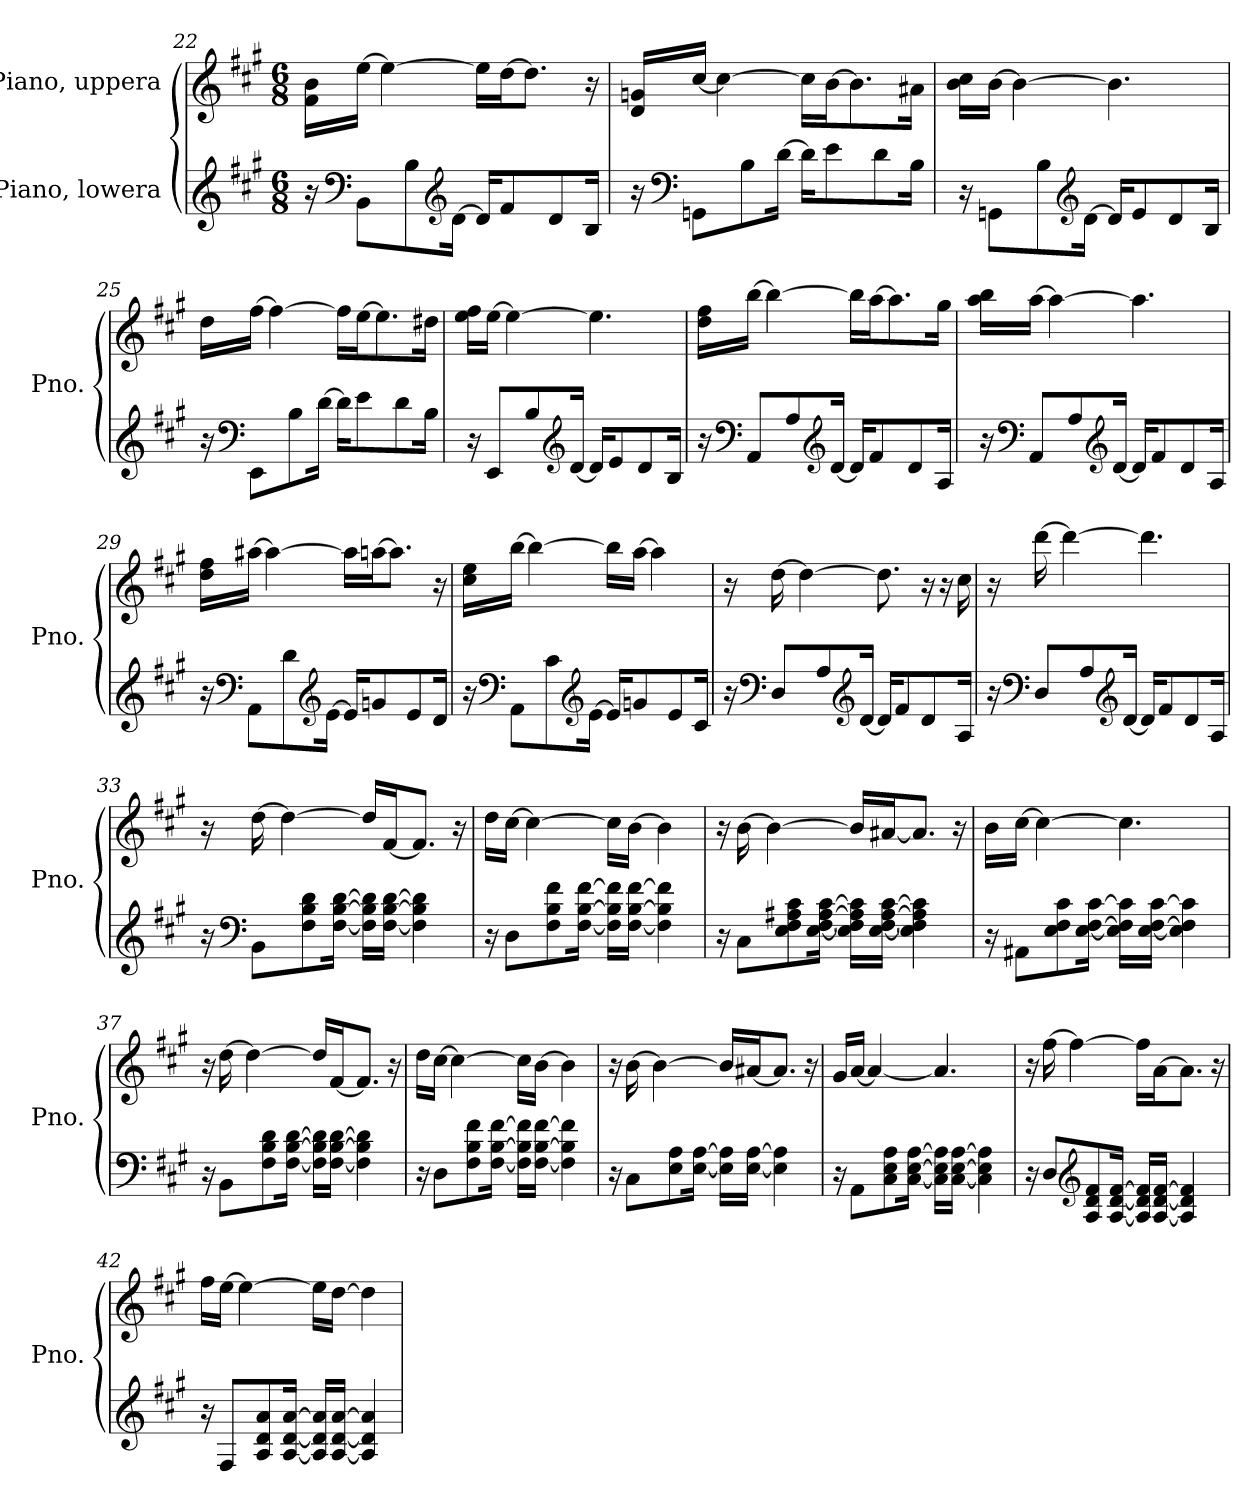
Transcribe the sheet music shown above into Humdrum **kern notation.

**kern	**kern
*part2	*part1
*staff2	*staff1
*I"Piano, lowera	*I"Piano, uppera
*I'Pno.	*I'Pno.
*clefG2	*clefG2
*k[f#c#g#]	*k[f#c#g#]
*M6/8	*M6/8
=22	=22
16r	16f#\ 16b\LL
*clefF4	*
8BB\L	[16ee\JJ
.	4ee\_
8B\	.
*clefG2	*
[16d\Jk	.
16d/KL]	16ee\LL]
8f#/	[16dd\J
.	8.dd\J]
8d/	.
16B/Jk	16r
=23	=23
16r	16d/ 16gn/LL
*clefF4	*
8GGn\L	[16cc#/JJ
.	4cc#\_
8B\	.
[16d\Jk	.
16d\KL]	16cc#\LL]
8e\	[16b\J
.	8.b\]
8d\	.
16B\Jk	16a#X\Jk
!!LO:LB:g=z
=24	=24
16r	16b\ 16cc#\LL
8GGn\L	[16b\JJ
.	4b\_
8B\	.
*clefG2	*
[16d\Jk	.
16d/KL]	4.b\]
8e/	.
8d/	.
16B/Jk	.
=25	=25
16r	16dd\LL
*clefF4	*
8EE\L	[16ff#\JJ
.	4ff#\_
8B\	.
[16d\Jk	.
16d\KL]	16ff#\LL]
8e\	[16ee\J
.	8.ee\]
8d\	.
16B\Jk	16dd#X\Jk
=26	=26
16r	16ee\ 16ff#\LL
8EE/L	[16ee\JJ
.	4ee\_
8B/	.
*clefG2	*
[16d/Jk	.
16d/KL]	4.ee\]
8e/	.
8d/	.
16B/Jk	.
!!LO:LB:g=z
=27	=27
16r	16dd\ 16ff#\LL
*clefF4	*
8AA/L	[16bb\JJ
.	4bb\_
8A/	.
*clefG2	*
[16d/Jk	.
16d/KL]	16bb\LL]
8f#/	[16aa\J
.	8.aa\]
8d/	.
16A/Jk	16gg#\Jk
=28	=28
16r	16aa\ 16bb\LL
*clefF4	*
8AA/L	[16aa\JJ
.	4aa\_
8A/	.
*clefG2	*
[16d/Jk	.
16d/KL]	4.aa\]
8f#/	.
8d/	.
16A/Jk	.
=29	=29
16r	16dd\ 16ff#\LL
*clefF4	*
8AA\L	[16aa#X\JJ
.	4aa#\_
8d\	.
*clefG2	*
[16e\Jk	.
16e/KL]	16aa#\LL]
8gn/	[16aan\J
.	8.aa\J]
8e/	.
16d/Jk	16r
!!LO:LB:g=z
=30	=30
16r	16cc#\ 16ee\LL
*clefF4	*
8AA\L	[16bb\JJ
.	4bb\_
8c#\	.
*clefG2	*
[16e\Jk	.
16e/KL]	16bb\LL]
8gn/	[16aa\JJ
.	4aa\]
8e/	.
16c#/Jk	.
=31	=31
16r	16r
*clefF4	*
8D/L	[16dd\
.	4dd\_
8A/	.
*clefG2	*
[16d/Jk	.
16d/KL]	8.dd\]
8f#/	.
8d/	16r
.	16r
16A/Jk	16cc#\
=32	=32
16r	16r
*clefF4	*
8D/L	[16ddd\
.	4ddd\_
8A/	.
*clefG2	*
[16d/Jk	.
16d/KL]	4.ddd\]
8f#/	.
8d/	.
16A/Jk	.
!!LO:LB:g=z
=33	=33
16r	16r
*clefF4	*
8BB\L	[16dd\
.	4dd\_
8F#\ 8B\ 8d\	.
[16F#\ [16B\ [16d\Jk	.
16F#\] 16B\] 16d\]LL	16dd/LL]
[16F#\ [16B\ [16d\JJ	[16f#/J
4F#\] 4B\] 4d\]	8.f#/J]
.	16r
=34	=34
16r	16dd\LL
8D\L	[16cc#\JJ
.	4cc#\_
8F#\ 8B\ 8f#\	.
[16F#\ [16B\ [16f#\Jk	.
16F#\] 16B\] 16f#\]LL	16cc#\LL]
[16F#\ [16B\ [16f#\JJ	[16b\JJ
4F#\] 4B\] 4f#\]	4b\]
=35	=35
16r	16r
8C#\L	[16b\
.	4b\_
8E\ 8F#\ 8A#X\ 8c#\	.
[16E\ [16F#\ [16A#\ [16c#\Jk	.
16E\] 16F#\] 16A#\] 16c#\]LL	16b/LL]
[16E\ [16F#\ [16A#\ [16c#\JJ	[16a#X/J
4E\] 4F#\] 4A#\] 4c#\]	8.a#/J]
.	16r
!!LO:PB:g=z
=36	=36
16r	16b\LL
8AA#X\L	[16cc#\JJ
.	4cc#\_
8E\ 8F#\ 8c#\	.
[16E\ [16F#\ [16c#\Jk	.
16E\] 16F#\] 16c#\]LL	4.cc#\]
[16E\ [16F#\ [16c#\JJ	.
4E\] 4F#\] 4c#\]	.
=37	=37
16r	16r
8BB\L	[16dd\
.	4dd\_
8F#\ 8B\ 8d\	.
[16F#\ [16B\ [16d\Jk	.
16F#\] 16B\] 16d\]LL	16dd/LL]
[16F#\ [16B\ [16d\JJ	[16f#/J
4F#\] 4B\] 4d\]	8.f#/J]
.	16r
=38	=38
16r	16dd\LL
8D\L	[16cc#\JJ
.	4cc#\_
8F#\ 8B\ 8f#\	.
[16F#\ [16B\ [16f#\Jk	.
16F#\] 16B\] 16f#\]LL	16cc#\LL]
[16F#\ [16B\ [16f#\JJ	[16b\JJ
4F#\] 4B\] 4f#\]	4b\]
!!LO:LB:g=z
=39	=39
16r	16r
8C#\L	[16b\
.	4b\_
8E\ 8A\	.
[16E\ [16A\Jk	.
16E\] 16A\]LL	16b/LL]
[16E\ [16A\JJ	[16a#X/J
4E\] 4A\]	8.a#/J]
.	16r
=40	=40
16r	16g#/LL
8AA\L	[16a/JJ
.	4a/_
8C#\ 8E\ 8A\	.
[16C#\ [16E\ [16A\Jk	.
16C#\] 16E\] 16A\]LL	4.a/]
[16C#\ [16E\ [16A\JJ	.
4C#\] 4E\] 4A\]	.
=41	=41
16r	16r
8D/L	[16ff#\
.	4ff#\_
*clefG2	*
8A/ 8d/ 8f#/	.
[16A/ [16d/ [16f#/Jk	.
16A/] 16d/] 16f#/]LL	16ff#\LL]
[16A/ [16d/ [16f#/JJ	[16a\J
4A/] 4d/] 4f#/]	8.a\J]
.	16r
!!LO:LB:g=z
=42	=42
16r	16ff#\LL
8F#/L	[16ee\JJ
.	4ee\_
8A/ 8d/ 8a/	.
[16A/ [16d/ [16a/Jk	.
16A/] 16d/] 16a/]LL	16ee\LL]
[16A/ [16d/ [16a/JJ	[16dd\JJ
4A/] 4d/] 4a/]	4dd\]
=	=
*-	*-
